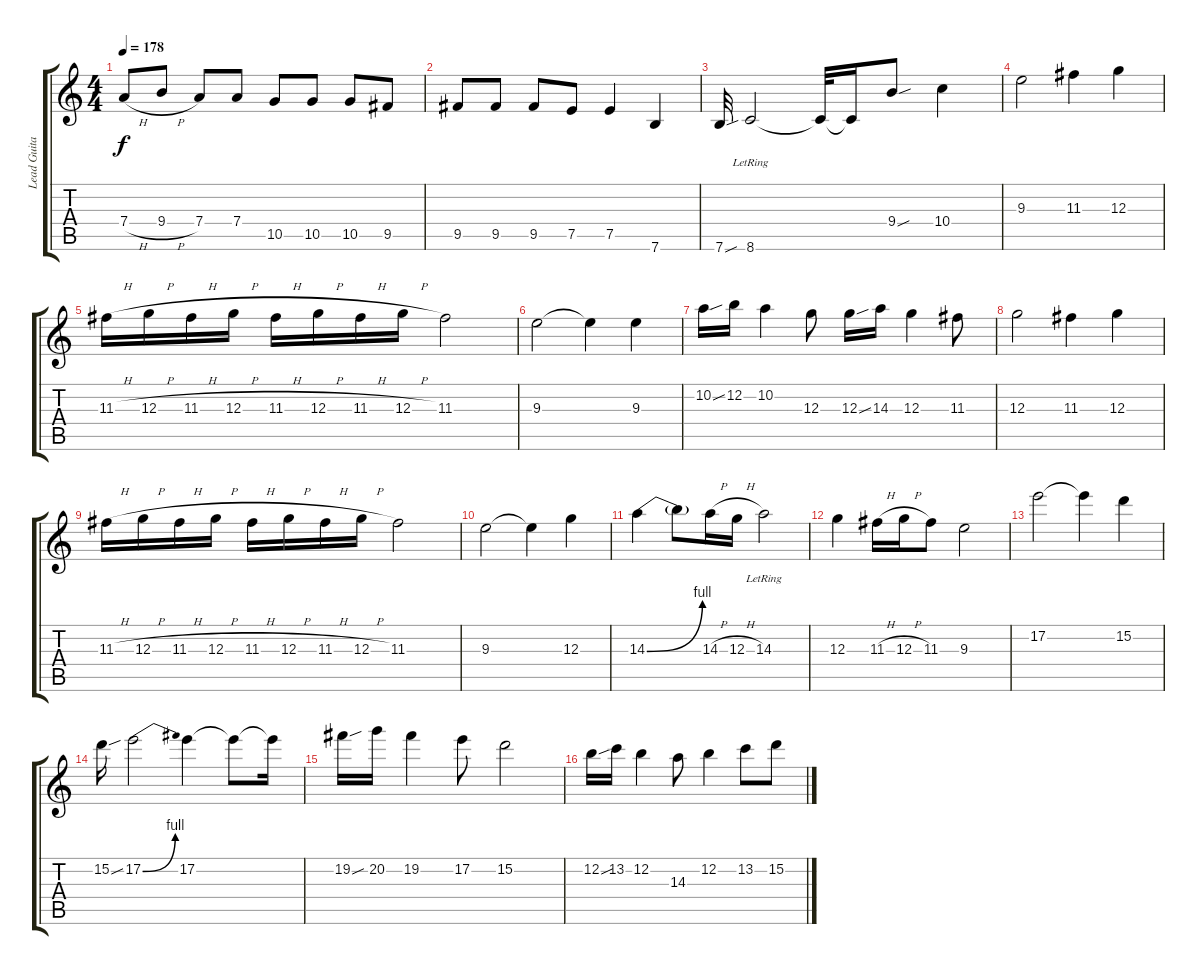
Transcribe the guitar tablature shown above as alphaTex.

\track ("Lead Guitar" "Lead Guita") {instrument overdrivenguitar}
\staff {score tabs}
\tuning (E4 B3 G3 D3 A2 E2) {hide}
\ts (4 4)
\tempo 178
\clef g2
\ks c
7.4{h}.8{dy f} 9.4{h}.8 7.4.8 7.4.8 10.5.8 10.5.8 10.5.8 9.5.8 |
9.5.8 9.5.8 9.5.8 7.5.8 7.5.4 7.6.4 |
7.6{sou}.32 8.6{lr}.2 8.6{t}.32 8.6{t}.16 9.4{sou}.8 10.4.4 |
9.3.2 11.3.4 12.3.4 |
11.3{h}.16 12.3{h}.16 11.3{h}.16 12.3{h}.16 11.3{h}.16 12.3{h}.16 11.3{h}.16 12.3{h}.16 11.3.2 |
9.3.2 9.3{t}.4 9.3.4 |
10.2{sou}.16 12.2.16 10.2.4 12.3.8 12.3{sou}.16 14.3.16 12.3.4 11.3.8 |
12.3.2 11.3.4 12.3.4 |
11.3{h}.16 12.3{h}.16 11.3{h}.16 12.3{h}.16 11.3{h}.16 12.3{h}.16 11.3{h}.16 12.3{h}.16 11.3.2 |
9.3.2 9.3{t}.4 12.3.4 |
14.3{be (bend 0 0 60 4)}.4 14.3{t}.8 14.3{h}.16 12.3{h}.16 14.3{lr}.2 |
12.3.4 11.3{h}.16 12.3{h}.16 11.3.8 9.3.2 |
17.2.2 17.2{t}.4 15.2.4 |
15.2{sou}.16 17.2{be (bend 0 0 60 4)}.2 17.2.4 17.2{t}.8 17.2{t}.16 |
19.2{sou}.16 20.2.16 19.2.4 17.2.8 15.2.2 |
12.2{sou}.16 13.2.16 12.2.4 14.3.8 12.2.4 13.2.8 15.2.8
